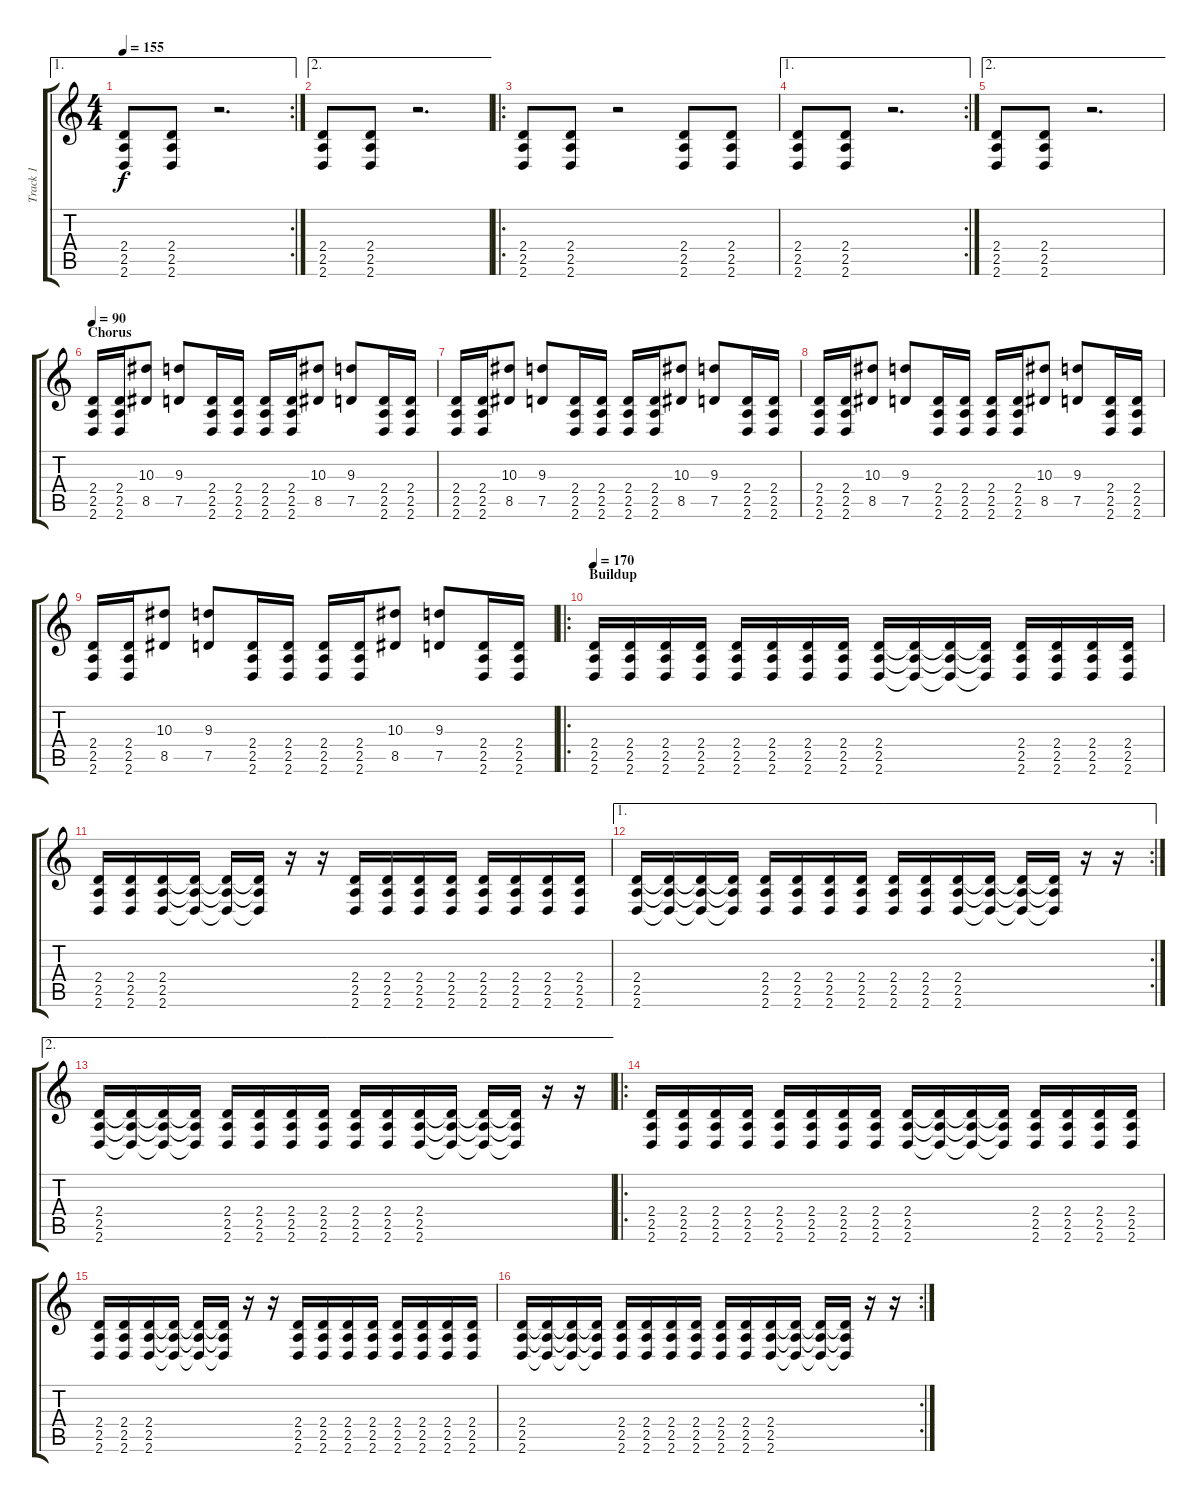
\track ("Track 1" "Track 1") {instrument overdrivenguitar}
\staff {score tabs}
\tuning (D4 A3 F3 C3 G2 C2) {hide}
\ae 1
\rc 2
\ts (4 4)
\tempo 155
\clef g2
\ks c
(2.4 2.5 2.6).8{dy f} (2.4 2.5 2.6).8 r.2{d} |
\ae 2
(2.4 2.5 2.6).8 (2.4 2.5 2.6).8 r.2{d} |
\ro
(2.4 2.5 2.6).8 (2.4 2.5 2.6).8 r.2 (2.4 2.5 2.6).8 (2.4 2.5 2.6).8 |
\ae 1
\rc 2
(2.4 2.5 2.6).8 (2.4 2.5 2.6).8 r.2{d} |
\ae 2
(2.4 2.5 2.6).8 (2.4 2.5 2.6).8 r.2{d} |
\section ("" "Chorus")
\tempo 90
(2.4 2.5 2.6).16 (2.4 2.5 2.6).16 (10.3 8.5).8 (9.3 7.5).8 (2.4 2.5 2.6).16 (2.4 2.5 2.6).16 (2.4 2.5 2.6).16 (2.4 2.5 2.6).16 (10.3 8.5).8 (9.3 7.5).8 (2.4 2.5 2.6).16 (2.4 2.5 2.6).16 |
(2.4 2.5 2.6).16 (2.4 2.5 2.6).16 (10.3 8.5).8 (9.3 7.5).8 (2.4 2.5 2.6).16 (2.4 2.5 2.6).16 (2.4 2.5 2.6).16 (2.4 2.5 2.6).16 (10.3 8.5).8 (9.3 7.5).8 (2.4 2.5 2.6).16 (2.4 2.5 2.6).16 |
(2.4 2.5 2.6).16 (2.4 2.5 2.6).16 (10.3 8.5).8 (9.3 7.5).8 (2.4 2.5 2.6).16 (2.4 2.5 2.6).16 (2.4 2.5 2.6).16 (2.4 2.5 2.6).16 (10.3 8.5).8 (9.3 7.5).8 (2.4 2.5 2.6).16 (2.4 2.5 2.6).16 |
(2.4 2.5 2.6).16 (2.4 2.5 2.6).16 (10.3 8.5).8 (9.3 7.5).8 (2.4 2.5 2.6).16 (2.4 2.5 2.6).16 (2.4 2.5 2.6).16 (2.4 2.5 2.6).16 (10.3 8.5).8 (9.3 7.5).8 (2.4 2.5 2.6).16 (2.4 2.5 2.6).16 |
\ro
\section ("" "Buildup")
\tempo 170
(2.4 2.5 2.6).16 (2.4 2.5 2.6).16 (2.4 2.5 2.6).16 (2.4 2.5 2.6).16 (2.4 2.5 2.6).16 (2.4 2.5 2.6).16 (2.4 2.5 2.6).16 (2.4 2.5 2.6).16 (2.4 2.5 2.6).16 (2.4{t} 2.5{t} 2.6{t}).16 (2.4{t} 2.5{t} 2.6{t}).16 (2.4{t} 2.5{t} 2.6{t}).16 (2.4 2.5 2.6).16 (2.4 2.5 2.6).16 (2.4 2.5 2.6).16 (2.4 2.5 2.6).16 |
(2.4 2.5 2.6).16 (2.4 2.5 2.6).16 (2.4 2.5 2.6).16 (2.4{t} 2.5{t} 2.6{t}).16 (2.4{t} 2.5{t} 2.6{t}).16 (2.4{t} 2.5{t} 2.6{t}).16 r.16 r.16 (2.4 2.5 2.6).16 (2.4 2.5 2.6).16 (2.4 2.5 2.6).16 (2.4 2.5 2.6).16 (2.4 2.5 2.6).16 (2.4 2.5 2.6).16 (2.4 2.5 2.6).16 (2.4 2.5 2.6).16 |
\ae 1
\rc 2
(2.4 2.5 2.6).16 (2.4{t} 2.5{t} 2.6{t}).16 (2.4{t} 2.5{t} 2.6{t}).16 (2.4{t} 2.5{t} 2.6{t}).16 (2.4 2.5 2.6).16 (2.4 2.5 2.6).16 (2.4 2.5 2.6).16 (2.4 2.5 2.6).16 (2.4 2.5 2.6).16 (2.4 2.5 2.6).16 (2.4 2.5 2.6).16 (2.4{t} 2.5{t} 2.6{t}).16 (2.4{t} 2.5{t} 2.6{t}).16 (2.4{t} 2.5{t} 2.6{t}).16 r.16 r.16 |
\ae 2
(2.4 2.5 2.6).16 (2.4{t} 2.5{t} 2.6{t}).16 (2.4{t} 2.5{t} 2.6{t}).16 (2.4{t} 2.5{t} 2.6{t}).16 (2.4 2.5 2.6).16 (2.4 2.5 2.6).16 (2.4 2.5 2.6).16 (2.4 2.5 2.6).16 (2.4 2.5 2.6).16 (2.4 2.5 2.6).16 (2.4 2.5 2.6).16 (2.4{t} 2.5{t} 2.6{t}).16 (2.4{t} 2.5{t} 2.6{t}).16 (2.4{t} 2.5{t} 2.6{t}).16 r.16 r.16 |
\ro
(2.4 2.5 2.6).16 (2.4 2.5 2.6).16 (2.4 2.5 2.6).16 (2.4 2.5 2.6).16 (2.4 2.5 2.6).16 (2.4 2.5 2.6).16 (2.4 2.5 2.6).16 (2.4 2.5 2.6).16 (2.4 2.5 2.6).16 (2.4{t} 2.5{t} 2.6{t}).16 (2.4{t} 2.5{t} 2.6{t}).16 (2.4{t} 2.5{t} 2.6{t}).16 (2.4 2.5 2.6).16 (2.4 2.5 2.6).16 (2.4 2.5 2.6).16 (2.4 2.5 2.6).16 |
(2.4 2.5 2.6).16 (2.4 2.5 2.6).16 (2.4 2.5 2.6).16 (2.4{t} 2.5{t} 2.6{t}).16 (2.4{t} 2.5{t} 2.6{t}).16 (2.4{t} 2.5{t} 2.6{t}).16 r.16 r.16 (2.4 2.5 2.6).16 (2.4 2.5 2.6).16 (2.4 2.5 2.6).16 (2.4 2.5 2.6).16 (2.4 2.5 2.6).16 (2.4 2.5 2.6).16 (2.4 2.5 2.6).16 (2.4 2.5 2.6).16 |
\rc 2
(2.4 2.5 2.6).16 (2.4{t} 2.5{t} 2.6{t}).16 (2.4{t} 2.5{t} 2.6{t}).16 (2.4{t} 2.5{t} 2.6{t}).16 (2.4 2.5 2.6).16 (2.4 2.5 2.6).16 (2.4 2.5 2.6).16 (2.4 2.5 2.6).16 (2.4 2.5 2.6).16 (2.4 2.5 2.6).16 (2.4 2.5 2.6).16 (2.4{t} 2.5{t} 2.6{t}).16 (2.4{t} 2.5{t} 2.6{t}).16 (2.4{t} 2.5{t} 2.6{t}).16 r.16 r.16
